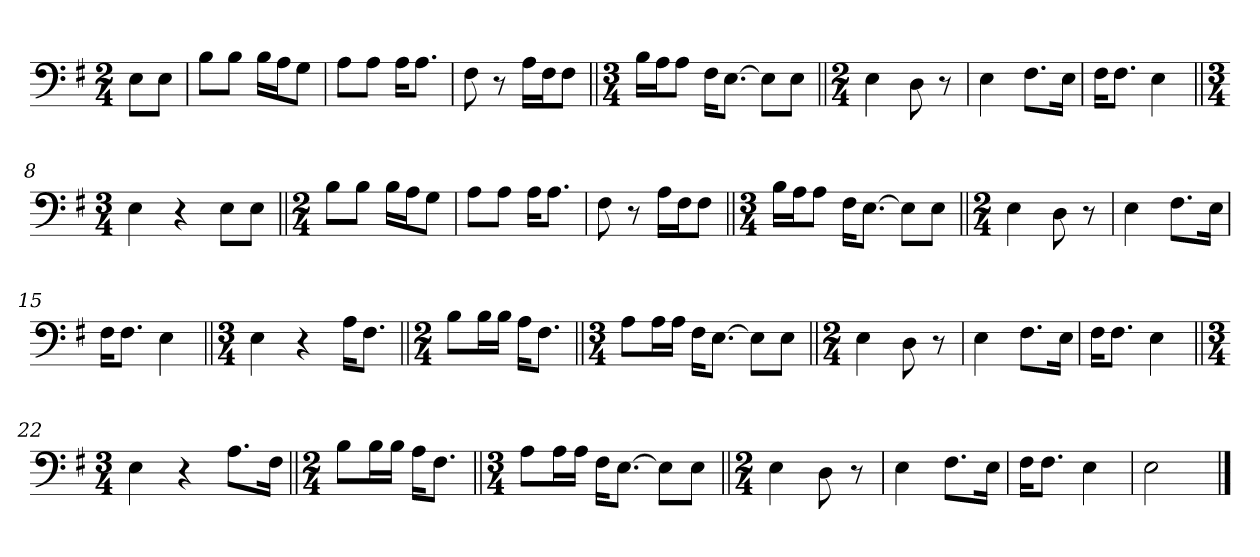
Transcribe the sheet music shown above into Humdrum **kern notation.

**kern
*part1
*staff1
*clefF4
*k[f#]
*M2/4
=
8E\L
8E\J
=1
8B\L
8B\J
16B\LL
16A\J
8G\J
=2
8A\L
8A\J
16A\KL
8.A\J
=3
8F#\
8r
16A\LL
16F#\J
8F#\J
=4||
*M3/4
16B\LL
16A\J
8A\J
16F#\KL
[8.E\J
8E\L]
8E\J
=5||
*M2/4
4E\
8D\
8r
=6
4E\
8.F#\L
16E\Jk
=7
16F#\KL
8.F#\J
4E\
=8||
*M3/4
4E\
4r
8E\L
8E\J
=9||
*M2/4
8B\L
8B\J
16B\LL
16A\J
8G\J
=10
8A\L
8A\J
16A\KL
8.A\J
=11
8F#\
8r
16A\LL
16F#\J
8F#\J
=12||
*M3/4
16B\LL
16A\J
8A\J
16F#\KL
[8.E\J
8E\L]
8E\J
=13||
*M2/4
4E\
8D\
8r
=14
4E\
8.F#\L
16E\Jk
=15
16F#\KL
8.F#\J
4E\
=16||
*M3/4
4E\
4r
16A\KL
8.F#\J
=17||
*M2/4
8B\L
16B\L
16B\JJ
16A\KL
8.F#\J
=18||
*M3/4
8A\L
16A\L
16A\JJ
16F#\KL
[8.E\J
8E\L]
8E\J
=19||
*M2/4
4E\
8D\
8r
=20
4E\
8.F#\L
16E\Jk
=21
16F#\KL
8.F#\J
4E\
=22||
*M3/4
4E\
4r
8.A\L
16F#\Jk
=23||
*M2/4
8B\L
16B\L
16B\JJ
16A\KL
8.F#\J
=24||
*M3/4
8A\L
16A\L
16A\JJ
16F#\KL
[8.E\J
8E\L]
8E\J
=25||
*M2/4
4E\
8D\
8r
=26
4E\
8.F#\L
16E\Jk
=27
16F#\KL
8.F#\J
4E\
=28
2E\
==
*-
